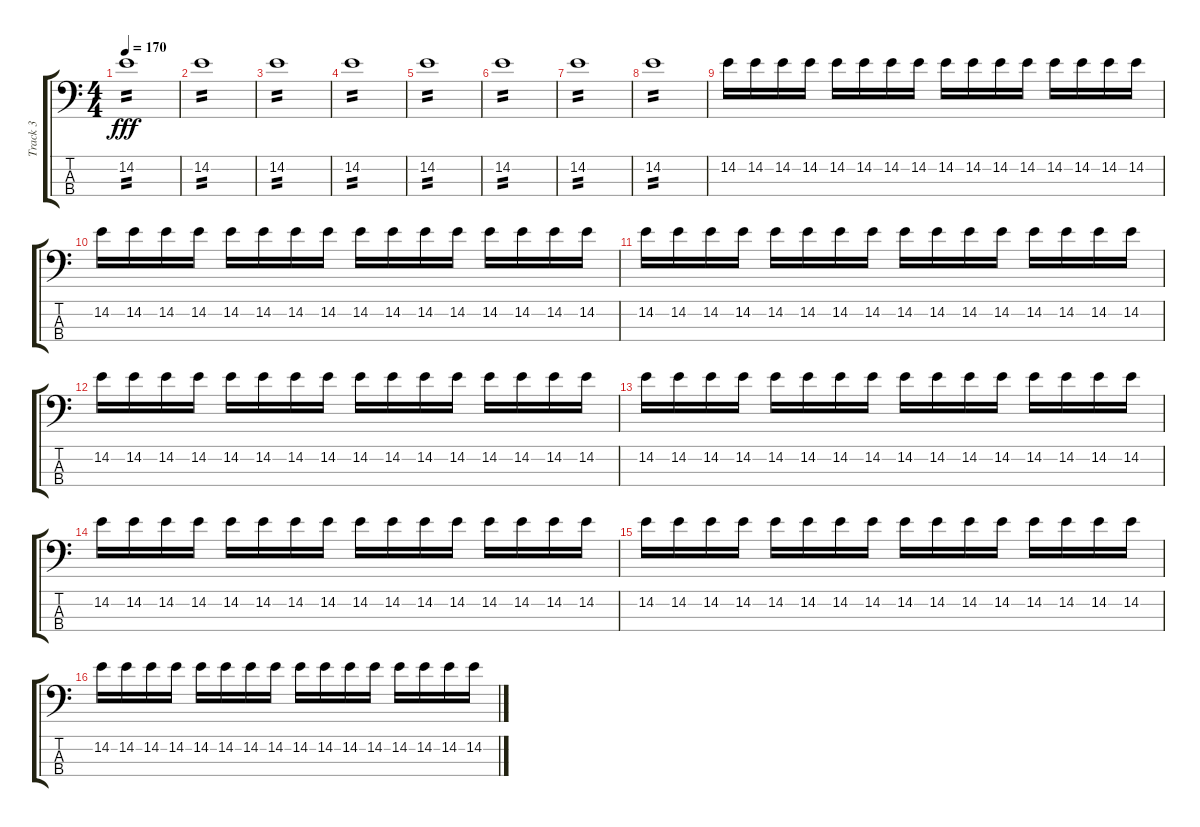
\track ("Track 3" "Track 3") {instrument electricbassfinger}
\staff {score tabs}
\tuning (G2 D2 A1 E1) {hide}
\ts (4 4)
\tempo 170
\clef f4
\ks c
14.2.1{tp 2 dy fff} |
14.2.1{tp 2} |
14.2.1{tp 2} |
14.2.1{tp 2} |
14.2.1{tp 2} |
14.2.1{tp 2} |
14.2.1{tp 2} |
14.2.1{tp 2} |
14.2.16 14.2.16 14.2.16 14.2.16 14.2.16 14.2.16 14.2.16 14.2.16 14.2.16 14.2.16 14.2.16 14.2.16 14.2.16 14.2.16 14.2.16 14.2.16 |
14.2.16 14.2.16 14.2.16 14.2.16 14.2.16 14.2.16 14.2.16 14.2.16 14.2.16 14.2.16 14.2.16 14.2.16 14.2.16 14.2.16 14.2.16 14.2.16 |
14.2.16 14.2.16 14.2.16 14.2.16 14.2.16 14.2.16 14.2.16 14.2.16 14.2.16 14.2.16 14.2.16 14.2.16 14.2.16 14.2.16 14.2.16 14.2.16 |
14.2.16 14.2.16 14.2.16 14.2.16 14.2.16 14.2.16 14.2.16 14.2.16 14.2.16 14.2.16 14.2.16 14.2.16 14.2.16 14.2.16 14.2.16 14.2.16 |
14.2.16 14.2.16 14.2.16 14.2.16 14.2.16 14.2.16 14.2.16 14.2.16 14.2.16 14.2.16 14.2.16 14.2.16 14.2.16 14.2.16 14.2.16 14.2.16 |
14.2.16 14.2.16 14.2.16 14.2.16 14.2.16 14.2.16 14.2.16 14.2.16 14.2.16 14.2.16 14.2.16 14.2.16 14.2.16 14.2.16 14.2.16 14.2.16 |
14.2.16 14.2.16 14.2.16 14.2.16 14.2.16 14.2.16 14.2.16 14.2.16 14.2.16 14.2.16 14.2.16 14.2.16 14.2.16 14.2.16 14.2.16 14.2.16 |
14.2.16 14.2.16 14.2.16 14.2.16 14.2.16 14.2.16 14.2.16 14.2.16 14.2.16 14.2.16 14.2.16 14.2.16 14.2.16 14.2.16 14.2.16 14.2.16
